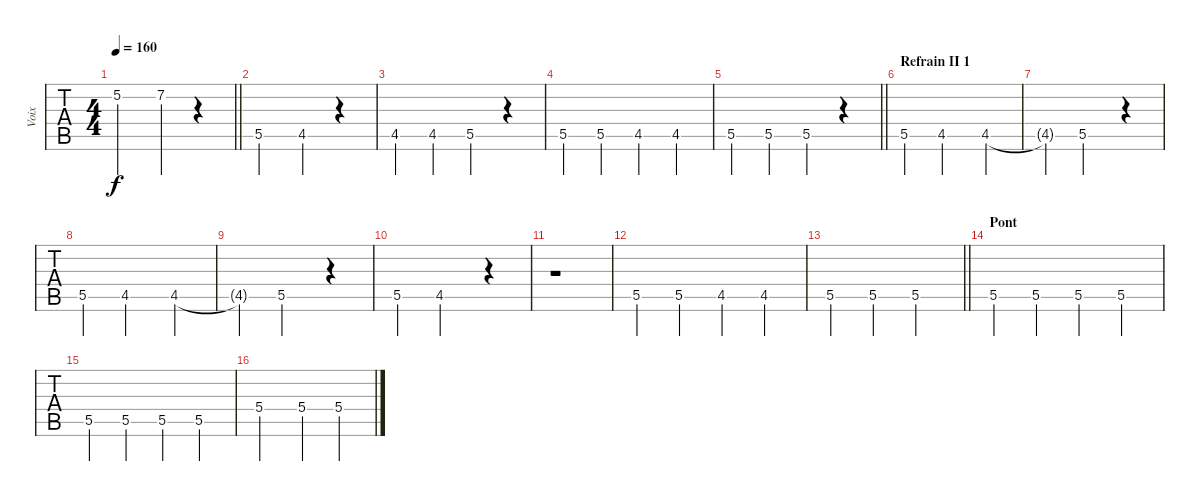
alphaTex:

\track ("Voix" "Voix") {instrument flute}
\staff {tabs}
\tuning (E4 B3 G3 D3 A2 E2) {hide}
\ts (4 4)
\tempo 160
\clef g2
\barLineRight lightlight
\ks c
5.2.2{dy f} 7.2.4 r.4 |
5.5.2 4.5.4 r.4 |
4.5.4 4.5.4 5.5.4 r.4 |
5.5{st}.4 5.5{st}.4 4.5{st}.4 4.5{st}.4 |
\barLineRight lightlight
5.5{st}.4 5.5{st}.4 5.5{st}.4 r.4 |
\section ("" "Refrain II 1")
5.5.4 4.5.2 4.5.4 |
4.5{t}.4 5.5.2 r.4 |
5.5.4 4.5.2 4.5.4 |
4.5{t}.4 5.5.2 r.4 |
5.5.4 4.5.2 r.4 |
r.1 |
5.5{st}.4 5.5{st}.4 4.5{st}.4 4.5{st}.4 |
\barLineRight lightlight
5.5{st}.4 5.5{st}.4 5.5{st}.2 |
\section ("" "Pont")
5.5.4 5.5.4 5.5.4 5.5.4 |
5.5.4 5.5.4 5.5.4 5.5.4 |
5.4.2 5.4.4 5.4.4
